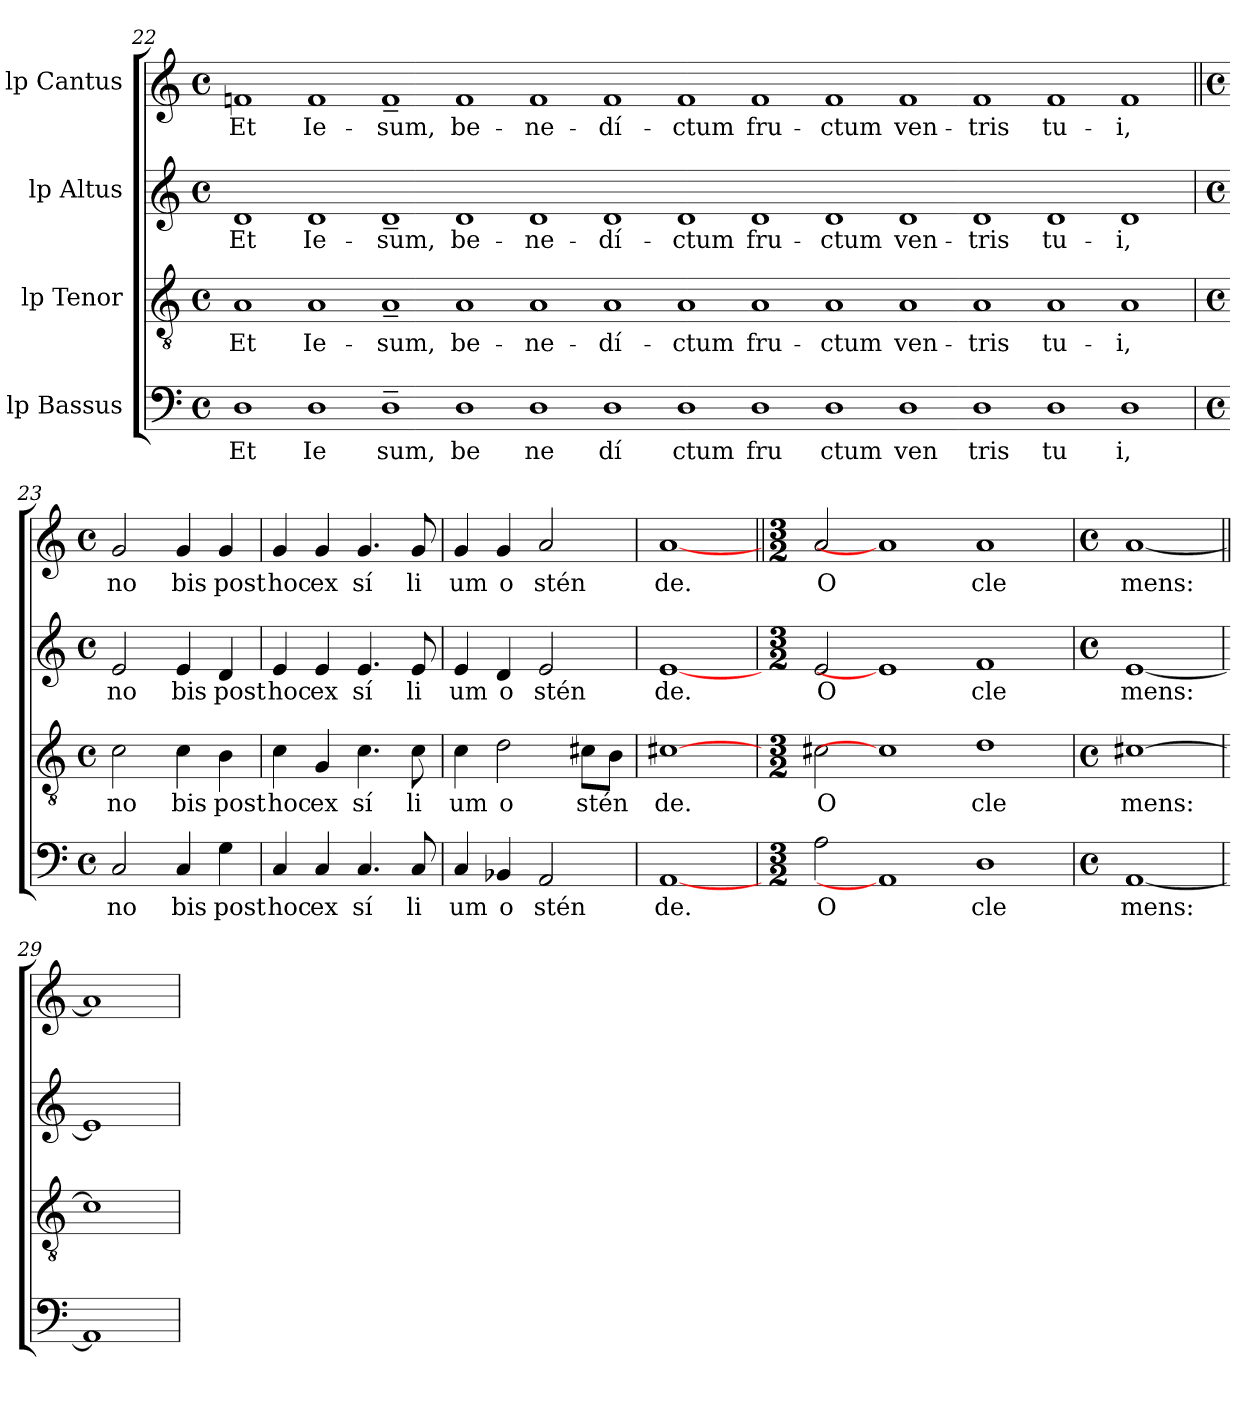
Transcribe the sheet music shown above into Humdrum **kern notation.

**kern	**text	**kern	**text	**kern	**text	**kern	**text
*part4	*part4	*part3	*part3	*part2	*part2	*part1	*part1
*staff4	*staff4	*staff3	*staff3	*staff2	*staff2	*staff1	*staff1
*I"lp Bassus	*	*I"lp Tenor	*	*I"lp Altus	*	*I"lp Cantus	*
*clefF4	*	*clefGv2	*	*clefG2	*	*clefG2	*
*M4/4	*	*M4/4	*	*M4/4	*	*M4/4	*
*met(c)	*	*met(c)	*	*met(c)	*	*met(c)	*
=22	=22	=22	=22	=22	=22	=22	=22
!	!LO:LY:b:cj	!	!LO:LY:b:cj	!	!LO:LY:b:cj	!	!LO:LY:b:cj
1D	Et	1A	Et	1d	Et	1fn	-Et
!	!LO:LY:b:cj	!	!LO:LY:b:cj	!	!LO:LY:b:cj	!	!LO:LY:b:cj
1D	Ie	1A	Ie-	1d	Ie-	1f	Ie-
!	!LO:LY:b:cj	!	!LO:LY:b:cj	!	!LO:LY:b:cj	!	!LO:LY:b:cj
1D~>	sum,	1A~>	-sum,	1d~>	-sum,	1f~>	-sum,
!	!LO:LY:b:cj	!	!LO:LY:b:cj	!	!LO:LY:b:cj	!	!LO:LY:b:cj
1D	be	1A	be-	1d	be-	1f	be-
!	!LO:LY:b:cj	!	!LO:LY:b:cj	!	!LO:LY:b:cj	!	!LO:LY:b:cj
1D	ne	1A	-ne-	1d	-ne-	1f	-ne-
!	!LO:LY:b:cj	!	!LO:LY:b:cj	!	!LO:LY:b:cj	!	!LO:LY:b:cj
1D	dí	1A	-dí-	1d	-dí-	1f	-dí-
!	!LO:LY:b:cj	!	!LO:LY:b:cj	!	!LO:LY:b:cj	!	!LO:LY:b:cj
1D	ctum	1A	-ctum	1d	-ctum	1f	-ctum
!	!LO:LY:b:cj	!	!LO:LY:b:cj	!	!LO:LY:b:cj	!	!LO:LY:b:cj
1D	fru	1A	fru-	1d	fru-	1f	fru-
!	!LO:LY:b:cj	!	!LO:LY:b:cj	!	!LO:LY:b:cj	!	!LO:LY:b:cj
1D	ctum	1A	-ctum	1d	-ctum	1f	-ctum
!	!LO:LY:b:cj	!	!LO:LY:b:cj	!	!LO:LY:b:cj	!	!LO:LY:b:cj
1D	ven	1A	ven-	1d	ven-	1f	ven-
!	!LO:LY:b:cj	!	!LO:LY:b:cj	!	!LO:LY:b:cj	!	!LO:LY:b:cj
1D	tris	1A	-tris	1d	-tris	1f	-tris
!	!LO:LY:b:cj	!	!LO:LY:b:cj	!	!LO:LY:b:cj	!	!LO:LY:b:cj
1D	tu	1A	tu-	1d	tu-	1f	tu-
!	!LO:LY:b:cj	!	!LO:LY:b:cj	!	!LO:LY:b:cj	!	!LO:LY:b:cj
1D	i,	1A	-i,	1d	-i,	1f	-i,
!!LO:LB:g=z
=23	=23||	=23	=23||	=23	=23||	=23||	=23||
*M4/4	*	*M4/4	*	*M4/4	*	*M4/4	*
*met(c)	*	*met(c)	*	*met(c)	*	*met(c)	*
!	!LO:LY:b:cj	!	!LO:LY:b:cj	!	!LO:LY:b:cj	!	!LO:LY:b:cj
2C/	no	2c\	no	2e/	no	2g/	no
!	!LO:LY:b:cj	!	!LO:LY:b:cj	!	!LO:LY:b:cj	!	!LO:LY:b:cj
4C/	bis	4c\	bis	4e/	bis	4g/	bis
!	!LO:LY:b:cj	!	!LO:LY:b:cj	!	!LO:LY:b:cj	!	!LO:LY:b:cj
4G\	post	4B\	post	4d/	post	4g/	post
=24	=24	=24	=24	=24	=24	=24	=24
!	!LO:LY:b:cj	!	!LO:LY:b:cj	!	!LO:LY:b:cj	!	!LO:LY:b:cj
4C/	hoc	4c\	hoc	4e/	hoc	4g/	hoc
!	!LO:LY:b:cj	!	!LO:LY:b:cj	!	!LO:LY:b:cj	!	!LO:LY:b:cj
4C/	ex	4G/	ex	4e/	ex	4g/	ex
!	!LO:LY:b:cj	!	!LO:LY:b:cj	!	!LO:LY:b:cj	!	!LO:LY:b:cj
4.C/	sí	4.c\	sí	4.e/	sí	4.g/	sí
!	!LO:LY:b:cj	!	!LO:LY:b:cj	!	!LO:LY:b:cj	!	!LO:LY:b:cj
8C/	li	8c\	li	8e/	li	8g/	li
=25	=25	=25	=25	=25	=25	=25	=25
!	!LO:LY:b:cj	!	!LO:LY:b:cj	!	!LO:LY:b:cj	!	!LO:LY:b:cj
4C/	um	4c\	um	4e/	um	4g/	um
!	!LO:LY:b:cj	!	!LO:LY:b:cj	!	!LO:LY:b:cj	!	!LO:LY:b:cj
4BB-X/	o	2d\	o	4d/	o	4g/	o
!	!LO:LY:b:cj	!	!	!	!LO:LY:b:cj	!	!LO:LY:b:cj
2AA/	stén	.	.	2e/	stén	2a/	stén
!	!	!	!LO:LY:b	!	!	!	!
.	.	8c#X\L	stén	.	.	.	.
.	.	8B\J	.	.	.	.	.
=26	=26	=26	=26	=26	=26	=26	=26
!	!LO:LY:b:cj	!	!LO:LY:b:cj	!	!LO:LY:b:cj	!	!LO:LY:b:cj
[1AA	de.	[1c#X	de.	[1e	de.	[1a	de.
=27	=27||	=27	=27||	=27	=27||	=27||	=27||
*M3/2	*	*M3/2	*	*M3/2	*	*M3/2	*
!	!LO:LY:b:cj	!	!LO:LY:b:cj	!	!LO:LY:b:cj	!	!LO:LY:b:cj
2A\	O	2c#X\	O	2e/	O	2a/	O
1AA]	.	1c#]	.	1e]	.	1a]	.
!	!LO:LY:b:cj	!	!LO:LY:b:cj	!	!LO:LY:b:cj	!	!LO:LY:b:cj
1D	cle	1d	cle	1f	cle	1a	cle
=28	=28	=28	=28	=28	=28	=28	=28
*M4/4	*	*M4/4	*	*M4/4	*	*M4/4	*
*met(c)	*	*met(c)	*	*met(c)	*	*met(c)	*
!	!LO:LY:b:cj	!	!LO:LY:b:cj	!	!LO:LY:b:cj	!	!LO:LY:b:cj
[1AA	mens:	[1c#X	mens:	[1e	mens:	[1a	mens:
=29	=29||	=29	=29||	=29	=29||	=29||	=29||
1AA]	.	1c#]	.	1e]	.	1a]	.
=	=	=	=	=	=	=	=
*-	*-	*-	*-	*-	*-	*-	*-
